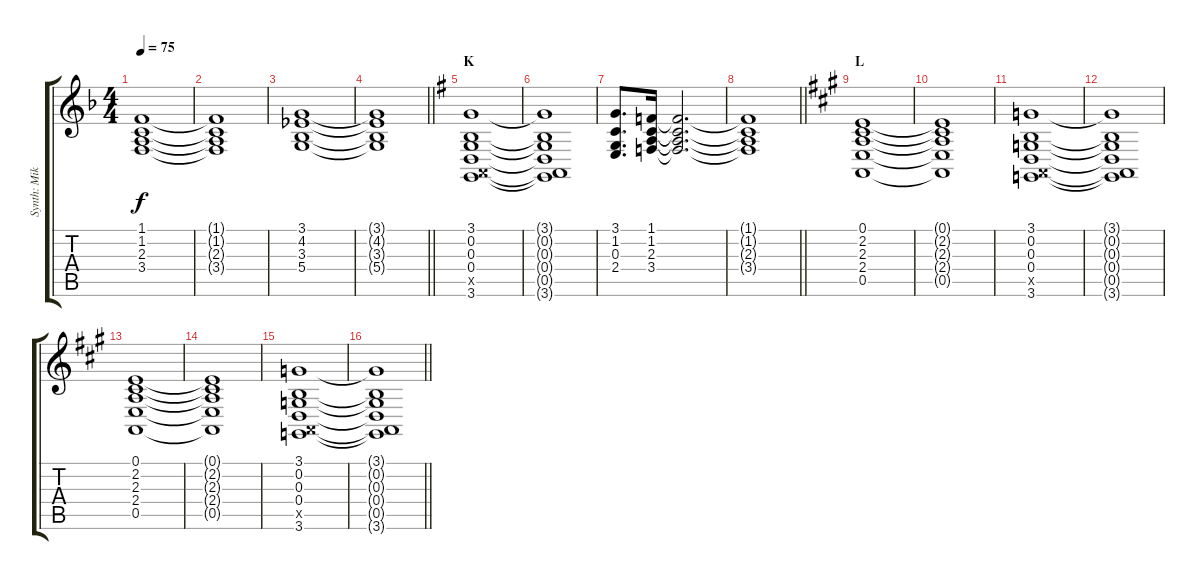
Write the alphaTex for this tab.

\track ("Synth: Mike" "Synth: Mik") {instrument stringensemble1}
\staff {score tabs}
\tuning (E4 B3 G3 D3 A2 E2) {hide}
\ts (4 4)
\tempo 75
\clef g2
\ks f
(1.1 1.2 2.3 3.4).1{dy f} |
(1.1{t} 1.2{t} 2.3{t} 3.4{t}).1 |
(3.1 4.2 3.3 5.4).1 |
\barLineRight lightlight
(3.1{t} 4.2{t} 3.3{t} 5.4{t}).1 |
\section ("" "K")
\ks g
(3.1 0.2 0.3 0.4 0.5{x} 3.6).1 |
(3.1{t} 0.2{t} 0.3{t} 0.4{t} 0.5{t} 3.6{t}).1 |
(3.1 1.2 0.3 2.4).8{d} (1.1 1.2 2.3 3.4).16 (1.1{t} 1.2{t} 2.3{t} 3.4{t}).2{d} |
\barLineRight lightlight
(1.1{t} 1.2{t} 2.3{t} 3.4{t}).1 |
\section ("" "L")
\ks a
(0.1 2.2 2.3 2.4 0.5).1 |
(0.1{t} 2.2{t} 2.3{t} 2.4{t} 0.5{t}).1 |
(3.1 0.2 0.3 0.4 0.5{x} 3.6).1 |
(3.1{t} 0.2{t} 0.3{t} 0.4{t} 0.5{t} 3.6{t}).1 |
(0.1 2.2 2.3 2.4 0.5).1 |
(0.1{t} 2.2{t} 2.3{t} 2.4{t} 0.5{t}).1 |
(3.1 0.2 0.3 0.4 0.5{x} 3.6).1 |
\barLineRight lightlight
(3.1{t} 0.2{t} 0.3{t} 0.4{t} 0.5{t} 3.6{t}).1
